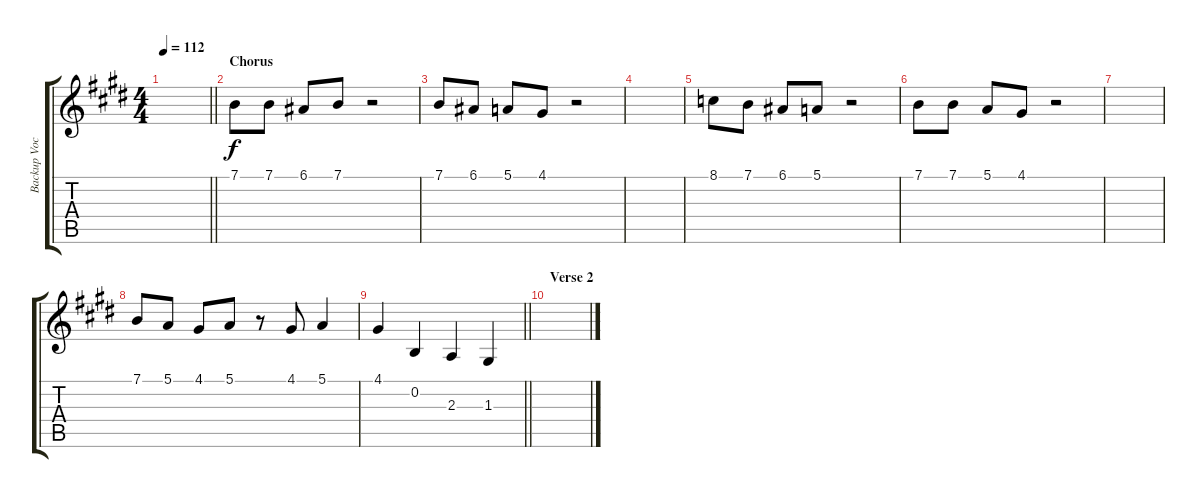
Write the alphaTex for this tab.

\track ("Backup Vocals" "Backup Voc") {instrument choiraahs}
\staff {score tabs}
\tuning (E4 B3 G3 D3 A2 E2) {hide}
\ts (4 4)
\tempo 112
\clef g2
\barLineRight lightlight
\ks e
|
\section ("" "Chorus")
7.1.8 7.1.8 6.1.8 7.1.8 r.2 |
7.1.8 6.1.8 5.1.8 4.1.8 r.2 |
|
8.1.8 7.1.8 6.1.8 5.1.8 r.2 |
7.1.8 7.1.8 5.1.8 4.1.8 r.2 |
|
7.1.8 5.1.8 4.1.8 5.1.8 r.8 4.1.8 5.1.4 |
\barLineRight lightlight
4.1.4 0.2.4 2.3.4 1.3.4 |
\section ("" "Verse 2")
